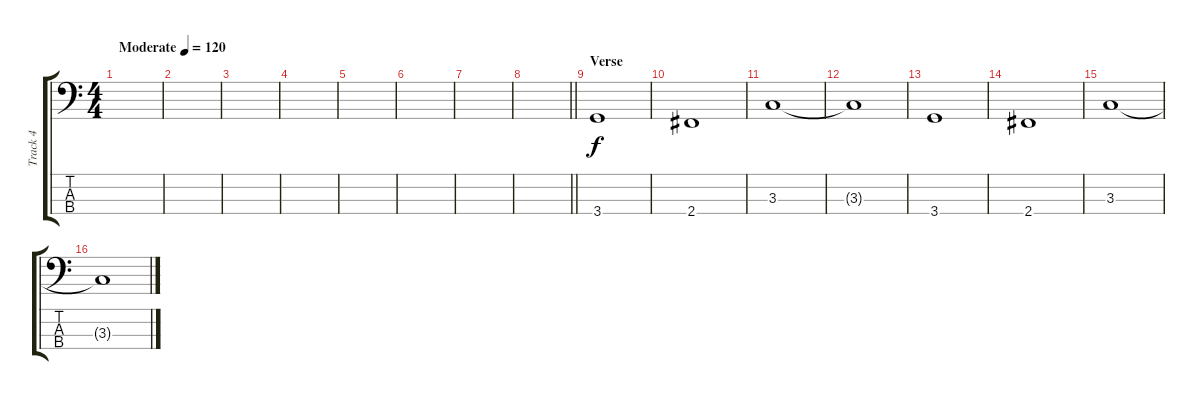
\track ("Track 4" "Track 4") {instrument electricbassfinger}
\staff {score tabs}
\tuning (G2 D2 A1 E1) {hide}
\ts (4 4)
\tempo (120 "Moderate")
\clef f4
\ks c
|
|
|
|
|
|
|
\barLineRight lightlight
|
\section ("" "Verse")
3.4.1 |
2.4.1 |
3.3.1 |
3.3{t}.1 |
3.4.1 |
2.4.1 |
3.3.1 |
3.3{t}.1
